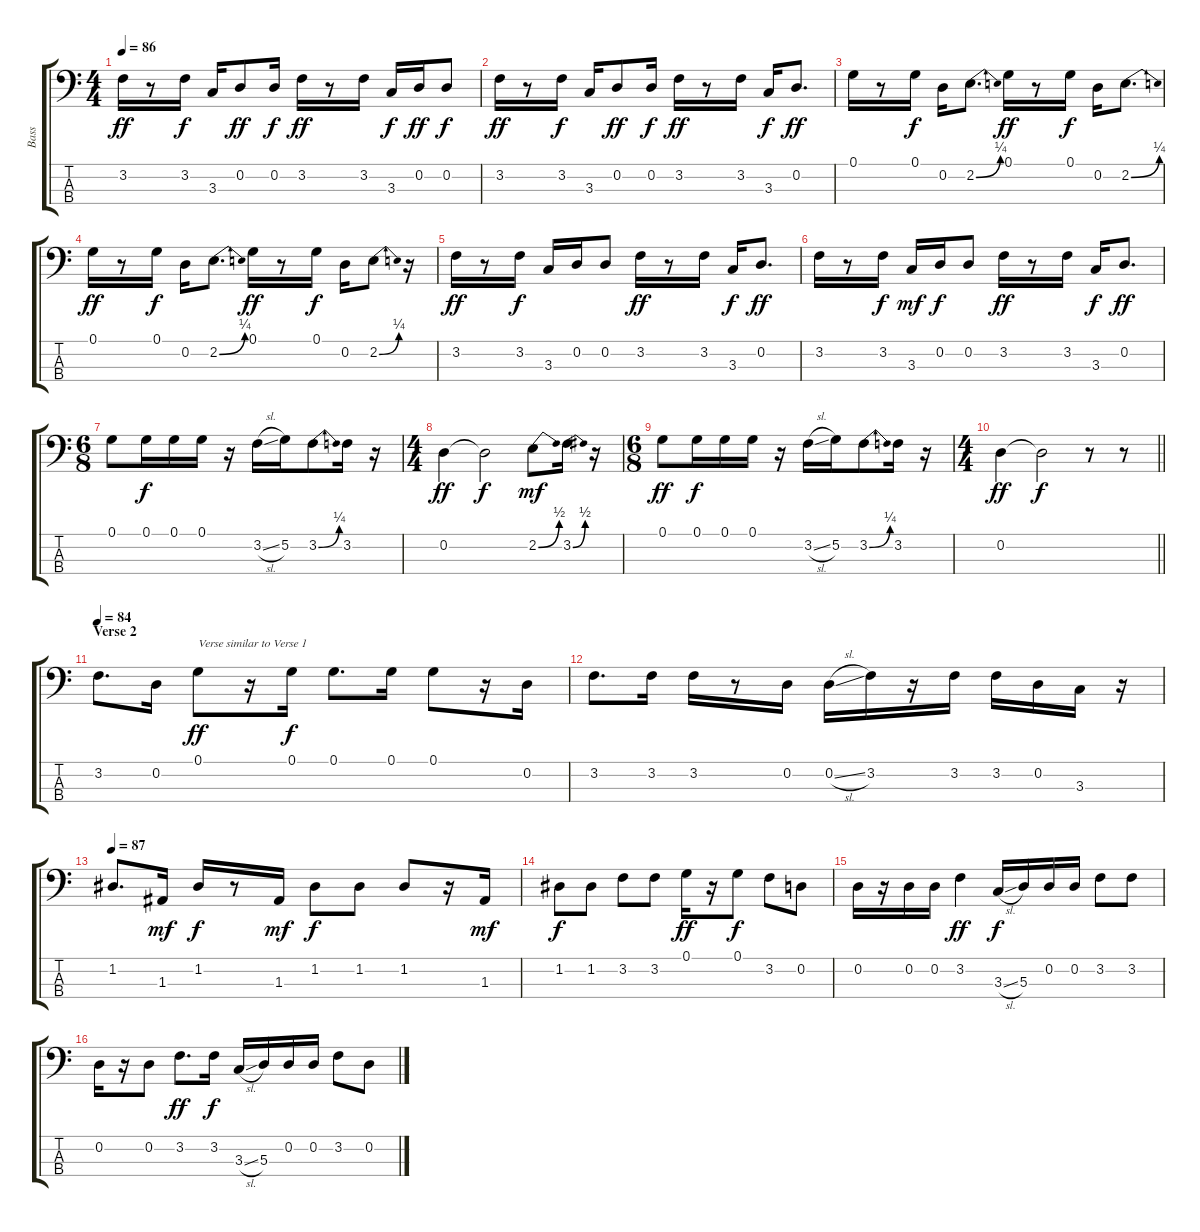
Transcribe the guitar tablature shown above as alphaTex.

\track ("Bass" "Bass") {instrument acousticbass}
\staff {score tabs}
\tuning (G2 D2 A1 E1) {hide}
\ts (4 4)
\tempo 86
\clef f4
\ks c
3.2.16{dy ff} r.8 3.2.16{dy f} 3.3.16 0.2.8{dy ff} 0.2.16{dy f} 3.2.16{dy ff} r.8 3.2.16 3.3.16{dy f} 0.2.16{dy ff} 0.2.8{dy f} |
3.2.16{dy ff} r.8 3.2.16{dy f} 3.3.16 0.2.8{dy ff} 0.2.16{dy f} 3.2.16{dy ff} r.8 3.2.16 3.3.16{dy f} 0.2.8{d dy ff} |
0.1.16 r.8 0.1.16{dy f} 0.2.16 2.2{be (bend 0 0 60 1)}.8{d} 0.1.16{dy ff} r.8 0.1.16{dy f} 0.2.16 2.2{be (bend 0 0 60 1)}.8{d} |
0.1.16{dy ff} r.8 0.1.16{dy f} 0.2.16 2.2{be (bend 0 0 60 1)}.8{d} 0.1.16{dy ff} r.8 0.1.16{dy f} 0.2.16 2.2{be (bend 0 0 60 1)}.8 r.16 |
3.2.16{dy ff} r.8 3.2.16{dy f} 3.3.16 0.2.16 0.2.8 3.2.16{dy ff} r.8 3.2.16 3.3.16{dy f} 0.2.8{d dy ff} |
3.2.16 r.8 3.2.16{dy f} 3.3.16{dy mf} 0.2.16{dy f} 0.2.8 3.2.16{dy ff} r.8 3.2.16 3.3.16{dy f} 0.2.8{d dy ff} |
\ts (6 8)
0.1.8 0.1.16{dy f} 0.1.16 0.1.16 r.16 3.2{sl}.16 5.2.16 3.2{be (bend 0 0 60 1)}.8 3.2.16 r.16 |
\ts (4 4)
0.2.4{dy ff} 0.2{t}.2{dy f volume 4} 2.2{be (bend 0 0 60 2)}.8{dy mf volume 13} 3.2{be (bend 0 0 60 2)}.16 r.16 |
\ts (6 8)
0.1.8{dy ff} 0.1.16{dy f} 0.1.16 0.1.16 r.16 3.2{sl}.16 5.2.16 3.2{be (bend 0 0 60 1)}.8 3.2.16 r.16 |
\ts (4 4)
\barLineRight lightlight
0.2.4{dy ff} 0.2{t}.2{dy f volume 4} r.8 r.8{volume 13} |
\section ("" "Verse 2")
\tempo 84
3.2.8{d} 0.2.16 0.1.8{txt "Verse similar to Verse 1" dy ff} r.16 0.1.16{dy f} 0.1.8{d} 0.1.16 0.1.8 r.16 0.2.16 |
3.2.8{d} 3.2.16 3.2.16 r.8 0.2.16 0.2{sl}.16 3.2.16 r.16 3.2.16 3.2.16 0.2.16 3.3.16 r.16 |
\tempo 87
1.2.8{d} 1.3.16{dy mf} 1.2.16{dy f} r.8 1.3.16{dy mf} 1.2.8{dy f} 1.2.8 1.2.8 r.16 1.3.16{dy mf} |
1.2.8{dy f} 1.2.8 3.2.8 3.2.8 0.1.16{dy ff} r.16 0.1.8{dy f} 3.2.8 0.2.8 |
0.2.16 r.16 0.2.16 0.2.16 3.2.4{dy ff} 3.3{sl}.16{dy f} 5.3.16 0.2.16 0.2.16 3.2.8 3.2.8 |
0.2.16 r.16 0.2.8 3.2.8{d dy ff} 3.2.16{dy f} 3.3{sl}.16 5.3.16 0.2.16 0.2.16 3.2.8 0.2.8
